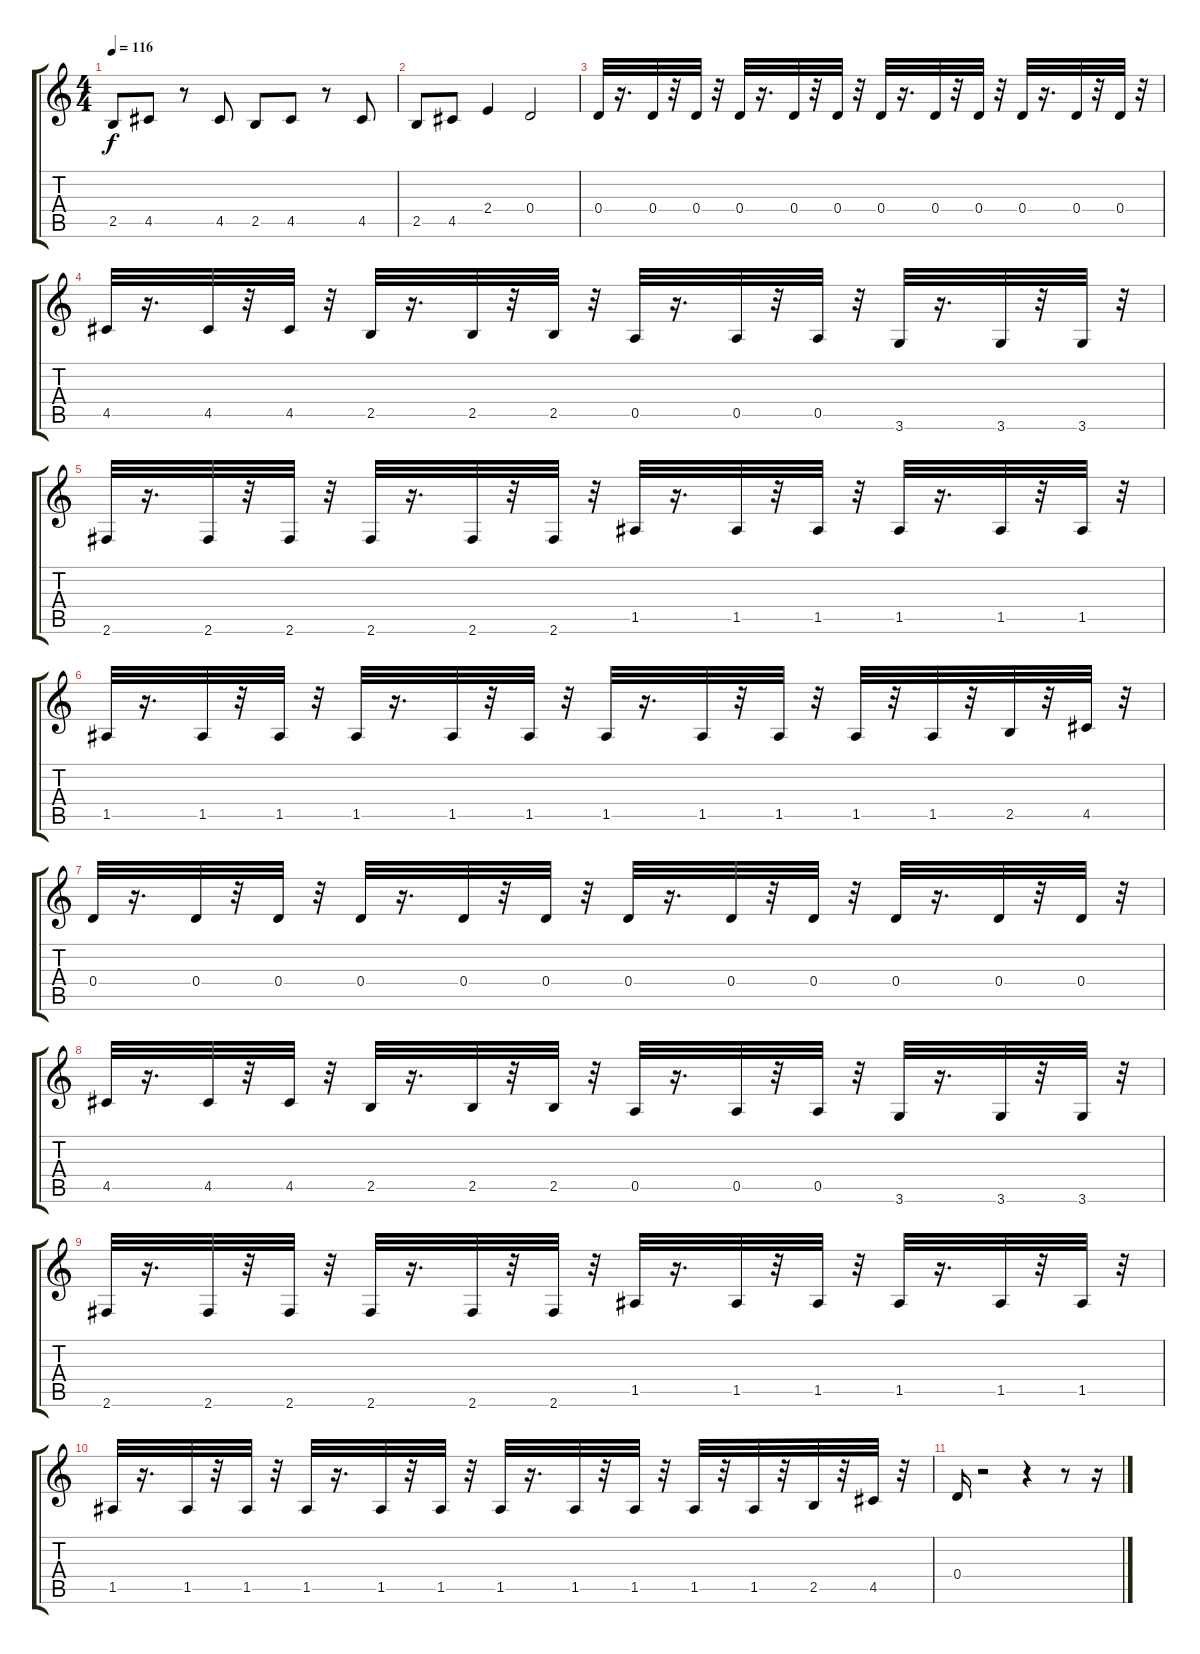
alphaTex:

\track "" {instrument acousticguitarsteel}
\staff {score tabs}
\tuning (E4 B3 G3 D3 A2 E2) {hide}
\ts (4 4)
\tempo 116
\clef g2
\ks c
2.5.8{dy f} 4.5.8 r.8 4.5.8 2.5.8 4.5.8 r.8 4.5.8 |
2.5.8 4.5.8 2.4.4 0.4.2 |
0.4.32{instrument electricguitarmuted} r.16{d} 0.4.32 r.32 0.4.32 r.32 0.4.32 r.16{d} 0.4.32 r.32 0.4.32 r.32 0.4.32 r.16{d} 0.4.32 r.32 0.4.32 r.32 0.4.32 r.16{d} 0.4.32 r.32 0.4.32 r.32 |
4.5.32 r.16{d} 4.5.32 r.32 4.5.32 r.32 2.5.32 r.16{d} 2.5.32 r.32 2.5.32 r.32 0.5.32 r.16{d} 0.5.32 r.32 0.5.32 r.32 3.6.32 r.16{d} 3.6.32 r.32 3.6.32 r.32 |
2.6.32 r.16{d} 2.6.32 r.32 2.6.32 r.32 2.6.32 r.16{d} 2.6.32 r.32 2.6.32 r.32 1.5.32 r.16{d} 1.5.32 r.32 1.5.32 r.32 1.5.32 r.16{d} 1.5.32 r.32 1.5.32 r.32 |
1.5.32 r.16{d} 1.5.32 r.32 1.5.32 r.32 1.5.32 r.16{d} 1.5.32 r.32 1.5.32 r.32 1.5.32 r.16{d} 1.5.32 r.32 1.5.32 r.32 1.5.32 r.32 1.5.32 r.32 2.5.32 r.32 4.5.32 r.32 |
0.4.32 r.16{d} 0.4.32 r.32 0.4.32 r.32 0.4.32 r.16{d} 0.4.32 r.32 0.4.32 r.32 0.4.32 r.16{d} 0.4.32 r.32 0.4.32 r.32 0.4.32 r.16{d} 0.4.32 r.32 0.4.32 r.32 |
4.5.32 r.16{d} 4.5.32 r.32 4.5.32 r.32 2.5.32 r.16{d} 2.5.32 r.32 2.5.32 r.32 0.5.32 r.16{d} 0.5.32 r.32 0.5.32 r.32 3.6.32 r.16{d} 3.6.32 r.32 3.6.32 r.32 |
2.6.32 r.16{d} 2.6.32 r.32 2.6.32 r.32 2.6.32 r.16{d} 2.6.32 r.32 2.6.32 r.32 1.5.32 r.16{d} 1.5.32 r.32 1.5.32 r.32 1.5.32 r.16{d} 1.5.32 r.32 1.5.32 r.32 |
1.5.32 r.16{d} 1.5.32 r.32 1.5.32 r.32 1.5.32 r.16{d} 1.5.32 r.32 1.5.32 r.32 1.5.32 r.16{d} 1.5.32 r.32 1.5.32 r.32 1.5.32 r.32 1.5.32 r.32 2.5.32 r.32 4.5.32 r.32 |
0.4.16 r.2 r.4 r.8 r.16
